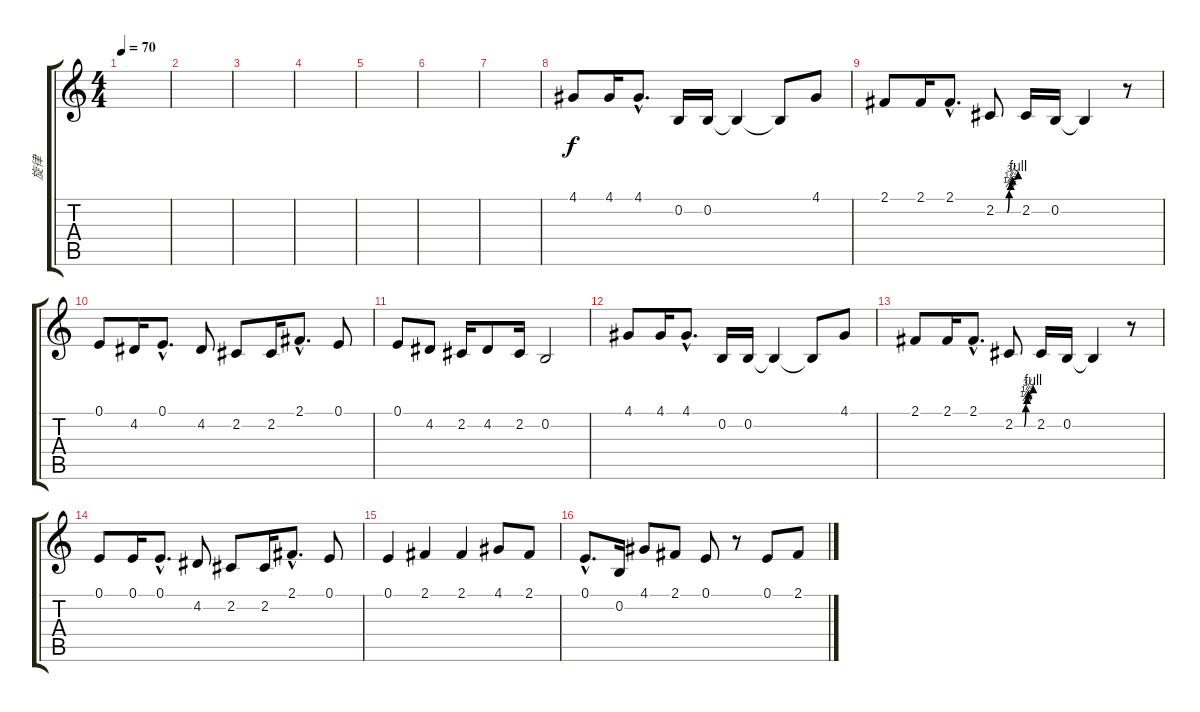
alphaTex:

\track ("旋律" "旋律") {instrument pad4choir}
\staff {score tabs}
\tuning (E4 B3 G3 D3 A2 E2) {hide}
\ts (4 4)
\tempo 70
\clef g2
\ks c
|
|
|
|
|
|
|
4.1.8 4.1.16 4.1{hac}.8{d} 0.2.16 0.2.16 0.2{t}.4 0.2{t}.8 4.1.8 |
2.1.8 2.1.16 2.1{hac}.8{d} 2.2{be (custom 0 0 30 0 36 1 40 2 45 3 60 4)}.8 2.2.16 0.2.16 0.2{t}.4 r.8 |
0.1.8 4.2.16 0.1{hac}.8{d} 4.2.8 2.2.8 2.2.16 2.1{hac}.8{d} 0.1.8 |
0.1.8 4.2.8 2.2.16 4.2.8 2.2.16 0.2.2 |
4.1.8 4.1.16 4.1{hac}.8{d} 0.2.16 0.2.16 0.2{t}.4 0.2{t}.8 4.1.8 |
2.1.8 2.1.16 2.1{hac}.8{d} 2.2{be (custom 0 0 30 0 36 1 40 2 45 3 60 4)}.8 2.2.16 0.2.16 0.2{t}.4 r.8 |
0.1.8 0.1.16 0.1{hac}.8{d} 4.2.8 2.2.8 2.2.16 2.1{hac}.8{d} 0.1.8 |
0.1.4 2.1.4 2.1.4 4.1.8 2.1.8 |
0.1{hac}.8{d} 0.2.16 4.1.8 2.1.8 0.1.8 r.8 0.1.8 2.1.8
